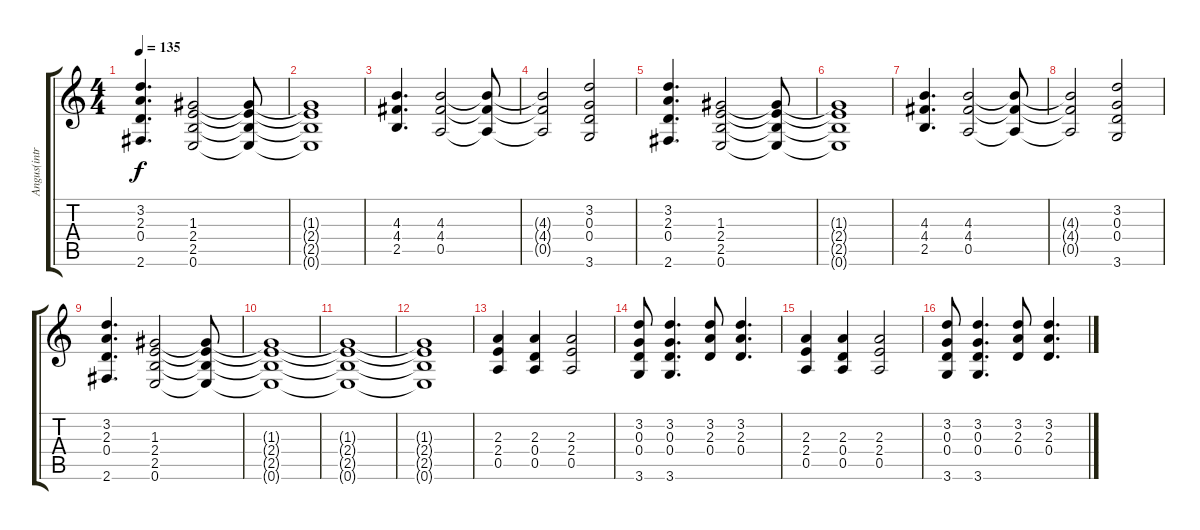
\track ("Angus(intro)/Malcolm" "Angus(intr") {instrument distortionguitar}
\staff {score tabs}
\tuning (E4 B3 G3 D3 A2 E2) {hide}
\ts (4 4)
\tempo 135
\clef g2
\ks c
(3.2 2.3 0.4 2.6).4{d dy f} (1.3 2.4 2.5 0.6).2 (1.3{t} 2.4{t} 2.5{t} 0.6{t}).8 |
(1.3{t} 2.4{t} 2.5{t} 0.6{t}).1 |
(4.3 4.4 2.5).4{d} (4.3 4.4 0.5).2 (4.3{t} 4.4{t} 0.5{t}).8 |
(4.3{t} 4.4{t} 0.5{t}).2 (3.2 0.3 0.4 3.6).2 |
(3.2 2.3 0.4 2.6).4{d} (1.3 2.4 2.5 0.6).2 (1.3{t} 2.4{t} 2.5{t} 0.6{t}).8 |
(1.3{t} 2.4{t} 2.5{t} 0.6{t}).1 |
(4.3 4.4 2.5).4{d} (4.3 4.4 0.5).2 (4.3{t} 4.4{t} 0.5{t}).8 |
(4.3{t} 4.4{t} 0.5{t}).2 (3.2 0.3 0.4 3.6).2 |
(3.2 2.3 0.4 2.6).4{d} (1.3 2.4 2.5 0.6).2 (1.3{t} 2.4{t} 2.5{t} 0.6{t}).8 |
(1.3{t} 2.4{t} 2.5{t} 0.6{t}).1 |
(1.3{t} 2.4{t} 2.5{t} 0.6{t}).1 |
(1.3{t} 2.4{t} 2.5{t} 0.6{t}).1 |
(2.3 2.4 0.5).4 (2.3 0.4 0.5).4 (2.3 2.4 0.5).2 |
(3.2 0.3 0.4 3.6).8 (3.2 0.3 0.4 3.6).4{d} (3.2 2.3 0.4).8 (3.2 2.3 0.4).4{d} |
(2.3 2.4 0.5).4 (2.3 0.4 0.5).4 (2.3 2.4 0.5).2 |
(3.2 0.3 0.4 3.6).8 (3.2 0.3 0.4 3.6).4{d} (3.2 2.3 0.4).8 (3.2 2.3 0.4).4{d}
